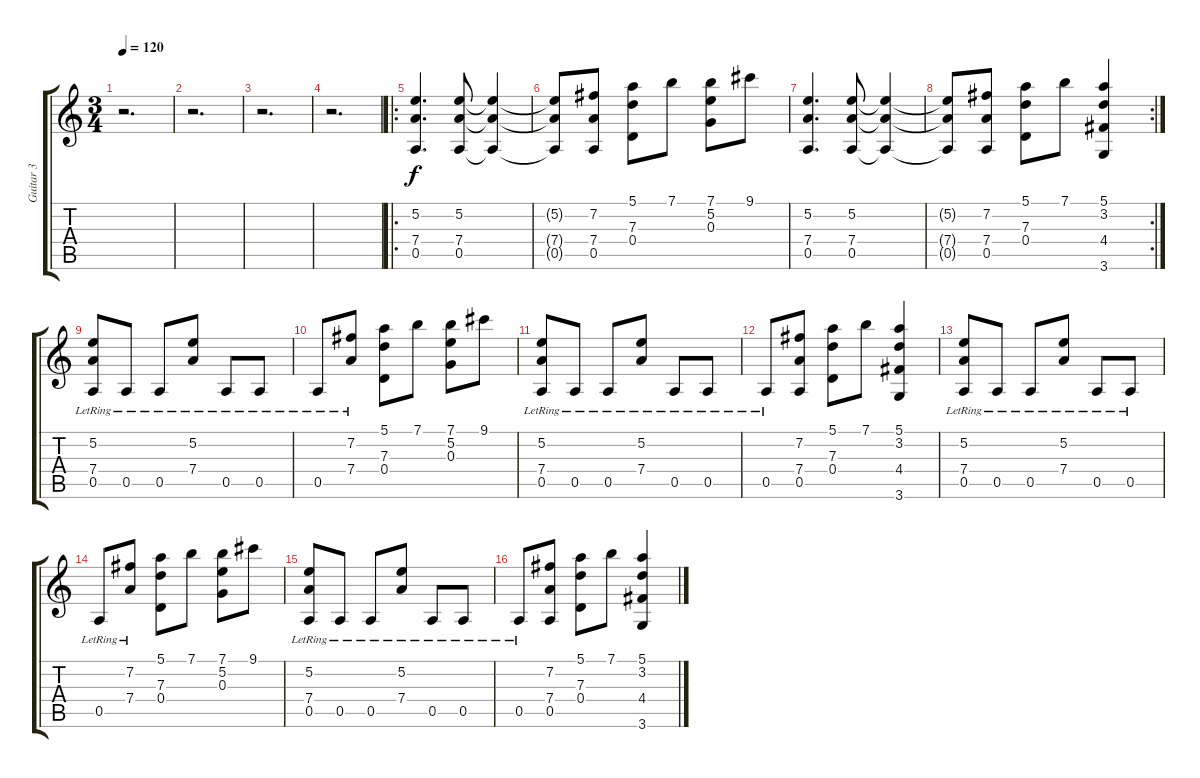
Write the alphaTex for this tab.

\track ("Guitar 3" "Guitar 3") {instrument acousticguitarsteel}
\staff {score tabs}
\tuning (E4 B3 G3 D3 A2 E2) {hide}
\ts (3 4)
\tempo 120
\clef g2
\ks c
r.2{d dy f} |
r.2{d} |
r.2{d} |
r.2{d} |
\ro
(5.2 7.4 0.5).4{d} (5.2 7.4 0.5).8 (5.2{t} 7.4{t} 0.5{t}).4 |
(5.2{t} 7.4{t} 0.5{t}).8 (7.2 7.4 0.5).8 (5.1 7.3 0.4).8 7.1.8 (7.1 5.2 0.3).8 9.1.8 |
(5.2 7.4 0.5).4{d} (5.2 7.4 0.5).8 (5.2{t} 7.4{t} 0.5{t}).4 |
\rc 2
(5.2{t} 7.4{t} 0.5{t}).8 (7.2 7.4 0.5).8 (5.1 7.3 0.4).8 7.1.8 (5.1 3.2 4.4 3.6).4 |
(5.2{lr} 7.4{lr} 0.5{lr}).8 0.5{lr}.8 0.5{lr}.8 (5.2{lr} 7.4{lr}).8 0.5{lr}.8 0.5{lr}.8 |
0.5{lr}.8 (7.2{lr} 7.4{lr}).8 (5.1 7.3 0.4).8 7.1.8 (7.1 5.2 0.3).8 9.1.8 |
(5.2{lr} 7.4{lr} 0.5{lr}).8 0.5{lr}.8 0.5{lr}.8 (5.2{lr} 7.4{lr}).8 0.5{lr}.8 0.5{lr}.8 |
0.5{lr}.8 (7.2 7.4 0.5).8 (5.1 7.3 0.4).8 7.1.8 (5.1 3.2 4.4 3.6).4 |
(5.2{lr} 7.4{lr} 0.5{lr}).8 0.5{lr}.8 0.5{lr}.8 (5.2{lr} 7.4{lr}).8 0.5{lr}.8 0.5{lr}.8 |
0.5{lr}.8 (7.2{lr} 7.4{lr}).8 (5.1 7.3 0.4).8 7.1.8 (7.1 5.2 0.3).8 9.1.8 |
(5.2{lr} 7.4{lr} 0.5{lr}).8 0.5{lr}.8 0.5{lr}.8 (5.2{lr} 7.4{lr}).8 0.5{lr}.8 0.5{lr}.8 |
0.5{lr}.8 (7.2 7.4 0.5).8 (5.1 7.3 0.4).8 7.1.8 (5.1 3.2 4.4 3.6).4
